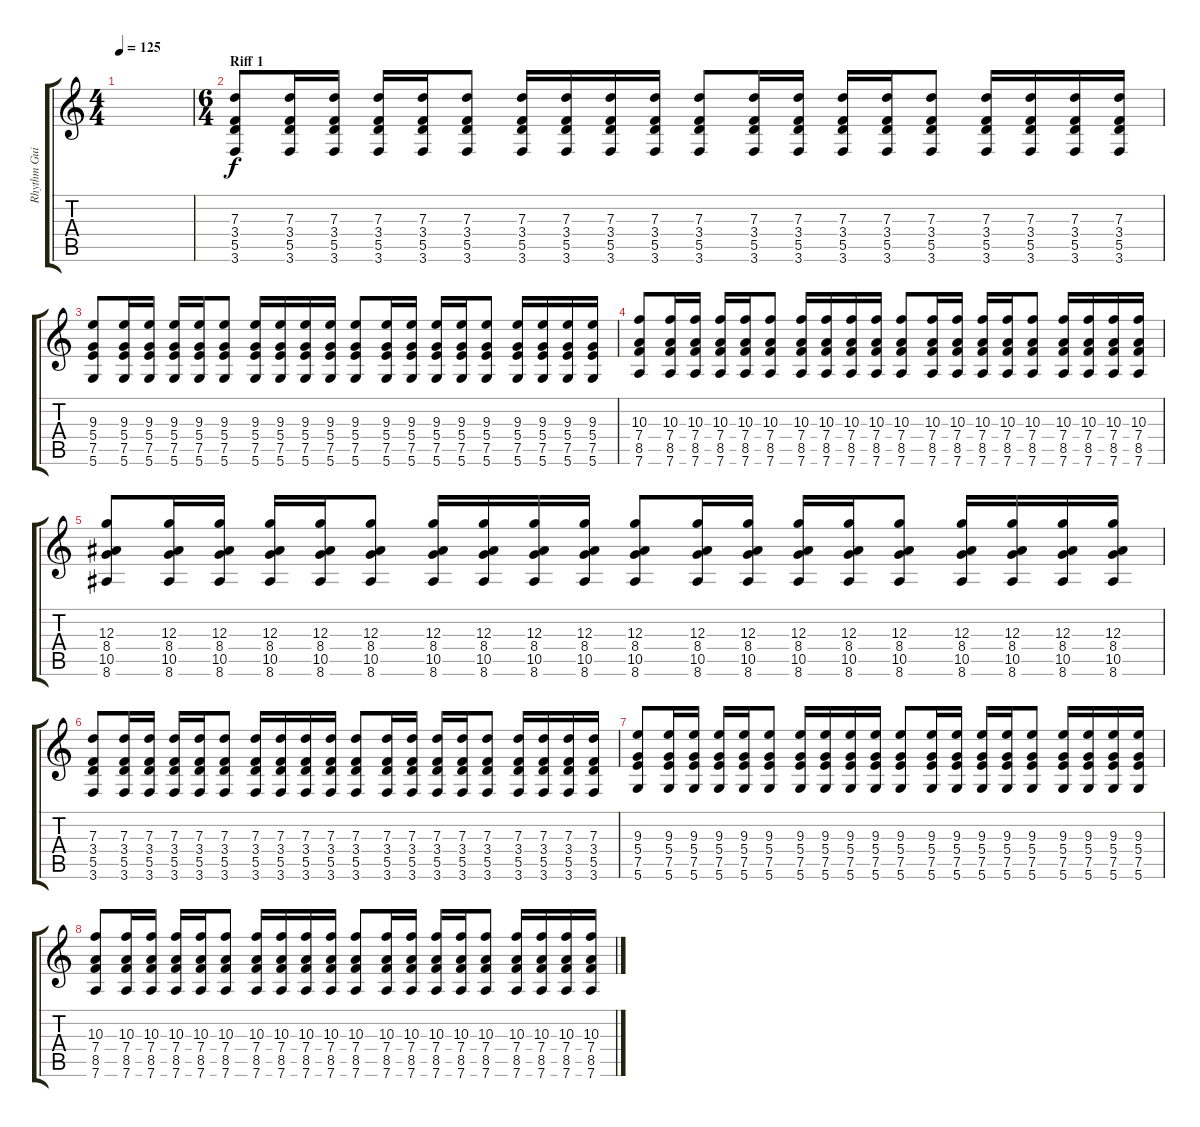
\track ("Rhythm Guitar" "Rhythm Gui") {instrument distortionguitar}
\staff {score tabs}
\tuning (E4 B3 G3 D3 A2 D2) {hide}
\ts (4 4)
\tempo 125
\clef g2
\ks c
|
\ts (6 4)
\section ("" "Riff 1")
(7.3 3.4 5.5 3.6).8 (7.3 3.4 5.5 3.6).16 (7.3 3.4 5.5 3.6).16 (7.3 3.4 5.5 3.6).16 (7.3 3.4 5.5 3.6).16 (7.3 3.4 5.5 3.6).8 (7.3 3.4 5.5 3.6).16 (7.3 3.4 5.5 3.6).16 (7.3 3.4 5.5 3.6).16 (7.3 3.4 5.5 3.6).16 (7.3 3.4 5.5 3.6).8 (7.3 3.4 5.5 3.6).16 (7.3 3.4 5.5 3.6).16 (7.3 3.4 5.5 3.6).16 (7.3 3.4 5.5 3.6).16 (7.3 3.4 5.5 3.6).8 (7.3 3.4 5.5 3.6).16 (7.3 3.4 5.5 3.6).16 (7.3 3.4 5.5 3.6).16 (7.3 3.4 5.5 3.6).16 |
(9.3 5.4 7.5 5.6).8 (9.3 5.4 7.5 5.6).16 (9.3 5.4 7.5 5.6).16 (9.3 5.4 7.5 5.6).16 (9.3 5.4 7.5 5.6).16 (9.3 5.4 7.5 5.6).8 (9.3 5.4 7.5 5.6).16 (9.3 5.4 7.5 5.6).16 (9.3 5.4 7.5 5.6).16 (9.3 5.4 7.5 5.6).16 (9.3 5.4 7.5 5.6).8 (9.3 5.4 7.5 5.6).16 (9.3 5.4 7.5 5.6).16 (9.3 5.4 7.5 5.6).16 (9.3 5.4 7.5 5.6).16 (9.3 5.4 7.5 5.6).8 (9.3 5.4 7.5 5.6).16 (9.3 5.4 7.5 5.6).16 (9.3 5.4 7.5 5.6).16 (9.3 5.4 7.5 5.6).16 |
(10.3 7.4 8.5 7.6).8 (10.3 7.4 8.5 7.6).16 (10.3 7.4 8.5 7.6).16 (10.3 7.4 8.5 7.6).16 (10.3 7.4 8.5 7.6).16 (10.3 7.4 8.5 7.6).8 (10.3 7.4 8.5 7.6).16 (10.3 7.4 8.5 7.6).16 (10.3 7.4 8.5 7.6).16 (10.3 7.4 8.5 7.6).16 (10.3 7.4 8.5 7.6).8 (10.3 7.4 8.5 7.6).16 (10.3 7.4 8.5 7.6).16 (10.3 7.4 8.5 7.6).16 (10.3 7.4 8.5 7.6).16 (10.3 7.4 8.5 7.6).8 (10.3 7.4 8.5 7.6).16 (10.3 7.4 8.5 7.6).16 (10.3 7.4 8.5 7.6).16 (10.3 7.4 8.5 7.6).16 |
(12.3 8.4 10.5 8.6).8 (12.3 8.4 10.5 8.6).16 (12.3 8.4 10.5 8.6).16 (12.3 8.4 10.5 8.6).16 (12.3 8.4 10.5 8.6).16 (12.3 8.4 10.5 8.6).8 (12.3 8.4 10.5 8.6).16 (12.3 8.4 10.5 8.6).16 (12.3 8.4 10.5 8.6).16 (12.3 8.4 10.5 8.6).16 (12.3 8.4 10.5 8.6).8 (12.3 8.4 10.5 8.6).16 (12.3 8.4 10.5 8.6).16 (12.3 8.4 10.5 8.6).16 (12.3 8.4 10.5 8.6).16 (12.3 8.4 10.5 8.6).8 (12.3 8.4 10.5 8.6).16 (12.3 8.4 10.5 8.6).16 (12.3 8.4 10.5 8.6).16 (12.3 8.4 10.5 8.6).16 |
(7.3 3.4 5.5 3.6).8 (7.3 3.4 5.5 3.6).16 (7.3 3.4 5.5 3.6).16 (7.3 3.4 5.5 3.6).16 (7.3 3.4 5.5 3.6).16 (7.3 3.4 5.5 3.6).8 (7.3 3.4 5.5 3.6).16 (7.3 3.4 5.5 3.6).16 (7.3 3.4 5.5 3.6).16 (7.3 3.4 5.5 3.6).16 (7.3 3.4 5.5 3.6).8 (7.3 3.4 5.5 3.6).16 (7.3 3.4 5.5 3.6).16 (7.3 3.4 5.5 3.6).16 (7.3 3.4 5.5 3.6).16 (7.3 3.4 5.5 3.6).8 (7.3 3.4 5.5 3.6).16 (7.3 3.4 5.5 3.6).16 (7.3 3.4 5.5 3.6).16 (7.3 3.4 5.5 3.6).16 |
(9.3 5.4 7.5 5.6).8 (9.3 5.4 7.5 5.6).16 (9.3 5.4 7.5 5.6).16 (9.3 5.4 7.5 5.6).16 (9.3 5.4 7.5 5.6).16 (9.3 5.4 7.5 5.6).8 (9.3 5.4 7.5 5.6).16 (9.3 5.4 7.5 5.6).16 (9.3 5.4 7.5 5.6).16 (9.3 5.4 7.5 5.6).16 (9.3 5.4 7.5 5.6).8 (9.3 5.4 7.5 5.6).16 (9.3 5.4 7.5 5.6).16 (9.3 5.4 7.5 5.6).16 (9.3 5.4 7.5 5.6).16 (9.3 5.4 7.5 5.6).8 (9.3 5.4 7.5 5.6).16 (9.3 5.4 7.5 5.6).16 (9.3 5.4 7.5 5.6).16 (9.3 5.4 7.5 5.6).16 |
(10.3 7.4 8.5 7.6).8 (10.3 7.4 8.5 7.6).16 (10.3 7.4 8.5 7.6).16 (10.3 7.4 8.5 7.6).16 (10.3 7.4 8.5 7.6).16 (10.3 7.4 8.5 7.6).8 (10.3 7.4 8.5 7.6).16 (10.3 7.4 8.5 7.6).16 (10.3 7.4 8.5 7.6).16 (10.3 7.4 8.5 7.6).16 (10.3 7.4 8.5 7.6).8 (10.3 7.4 8.5 7.6).16 (10.3 7.4 8.5 7.6).16 (10.3 7.4 8.5 7.6).16 (10.3 7.4 8.5 7.6).16 (10.3 7.4 8.5 7.6).8 (10.3 7.4 8.5 7.6).16 (10.3 7.4 8.5 7.6).16 (10.3 7.4 8.5 7.6).16 (10.3 7.4 8.5 7.6).16
